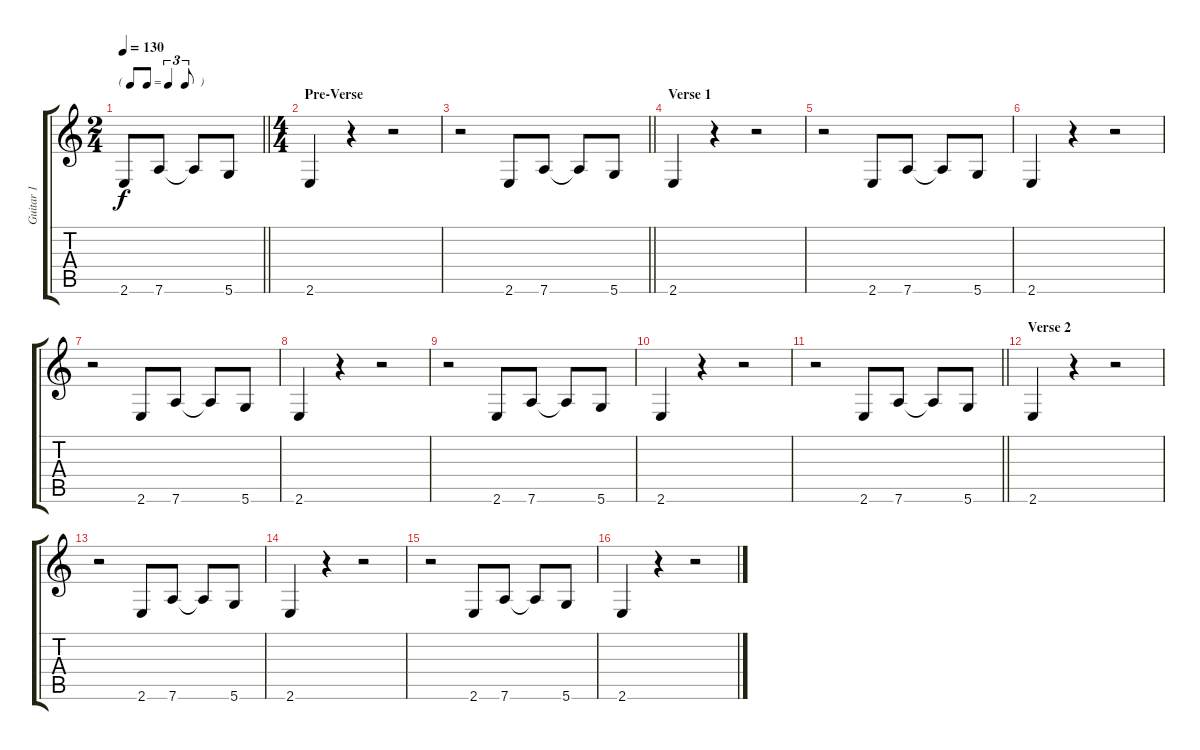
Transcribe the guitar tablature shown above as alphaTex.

\track ("Guitar 1" "Guitar 1") {instrument electricguitarmuted}
\staff {score tabs}
\tuning (E4 B3 G3 D3 A2 D2) {hide}
\ts (2 4)
\tf triplet8th
\tempo 130
\clef g2
\barLineRight lightlight
\ks c
2.6.8{dy f instrument electricguitarmuted} 7.6.8 7.6{t}.8 5.6.8 |
\ts (4 4)
\section ("" "Pre-Verse")
2.6.4 r.4 r.2 |
\barLineRight lightlight
r.2 2.6.8 7.6.8 7.6{t}.8 5.6.8 |
\section ("" "Verse 1")
2.6.4 r.4 r.2 |
r.2 2.6.8 7.6.8 7.6{t}.8 5.6.8 |
2.6.4 r.4 r.2 |
r.2 2.6.8 7.6.8 7.6{t}.8 5.6.8 |
2.6.4 r.4 r.2 |
r.2 2.6.8 7.6.8 7.6{t}.8 5.6.8 |
2.6.4 r.4 r.2 |
\barLineRight lightlight
r.2 2.6.8 7.6.8 7.6{t}.8 5.6.8 |
\section ("" "Verse 2")
2.6.4 r.4 r.2 |
r.2 2.6.8 7.6.8 7.6{t}.8 5.6.8 |
2.6.4 r.4 r.2 |
r.2 2.6.8 7.6.8 7.6{t}.8 5.6.8 |
2.6.4 r.4 r.2
